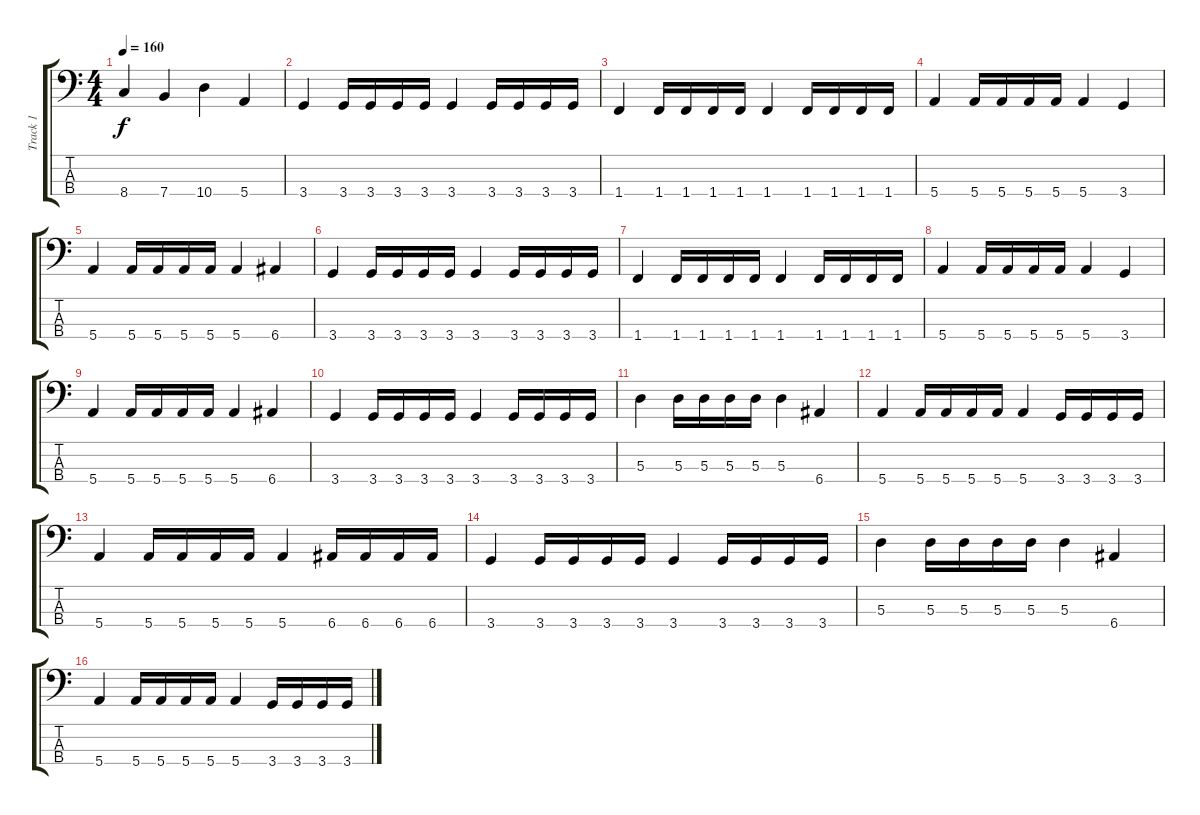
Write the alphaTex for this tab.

\track ("Track 1" "Track 1") {instrument electricbasspick}
\staff {score tabs}
\tuning (G2 D2 A1 E1) {hide}
\ts (4 4)
\tempo 160
\clef f4
\ks c
8.4.4{dy f} 7.4.4 10.4.4 5.4.4 |
3.4.4 3.4.16 3.4.16 3.4.16 3.4.16 3.4.4 3.4.16 3.4.16 3.4.16 3.4.16 |
1.4.4 1.4.16 1.4.16 1.4.16 1.4.16 1.4.4 1.4.16 1.4.16 1.4.16 1.4.16 |
5.4.4 5.4.16 5.4.16 5.4.16 5.4.16 5.4.4 3.4.4 |
5.4.4 5.4.16 5.4.16 5.4.16 5.4.16 5.4.4 6.4.4 |
3.4.4 3.4.16 3.4.16 3.4.16 3.4.16 3.4.4 3.4.16 3.4.16 3.4.16 3.4.16 |
1.4.4 1.4.16 1.4.16 1.4.16 1.4.16 1.4.4 1.4.16 1.4.16 1.4.16 1.4.16 |
5.4.4 5.4.16 5.4.16 5.4.16 5.4.16 5.4.4 3.4.4 |
5.4.4 5.4.16 5.4.16 5.4.16 5.4.16 5.4.4 6.4.4 |
3.4.4 3.4.16 3.4.16 3.4.16 3.4.16 3.4.4 3.4.16 3.4.16 3.4.16 3.4.16 |
5.3.4 5.3.16 5.3.16 5.3.16 5.3.16 5.3.4 6.4.4 |
5.4.4 5.4.16 5.4.16 5.4.16 5.4.16 5.4.4 3.4.16 3.4.16 3.4.16 3.4.16 |
5.4.4 5.4.16 5.4.16 5.4.16 5.4.16 5.4.4 6.4.16 6.4.16 6.4.16 6.4.16 |
3.4.4 3.4.16 3.4.16 3.4.16 3.4.16 3.4.4 3.4.16 3.4.16 3.4.16 3.4.16 |
5.3.4 5.3.16 5.3.16 5.3.16 5.3.16 5.3.4 6.4.4 |
5.4.4 5.4.16 5.4.16 5.4.16 5.4.16 5.4.4 3.4.16 3.4.16 3.4.16 3.4.16
